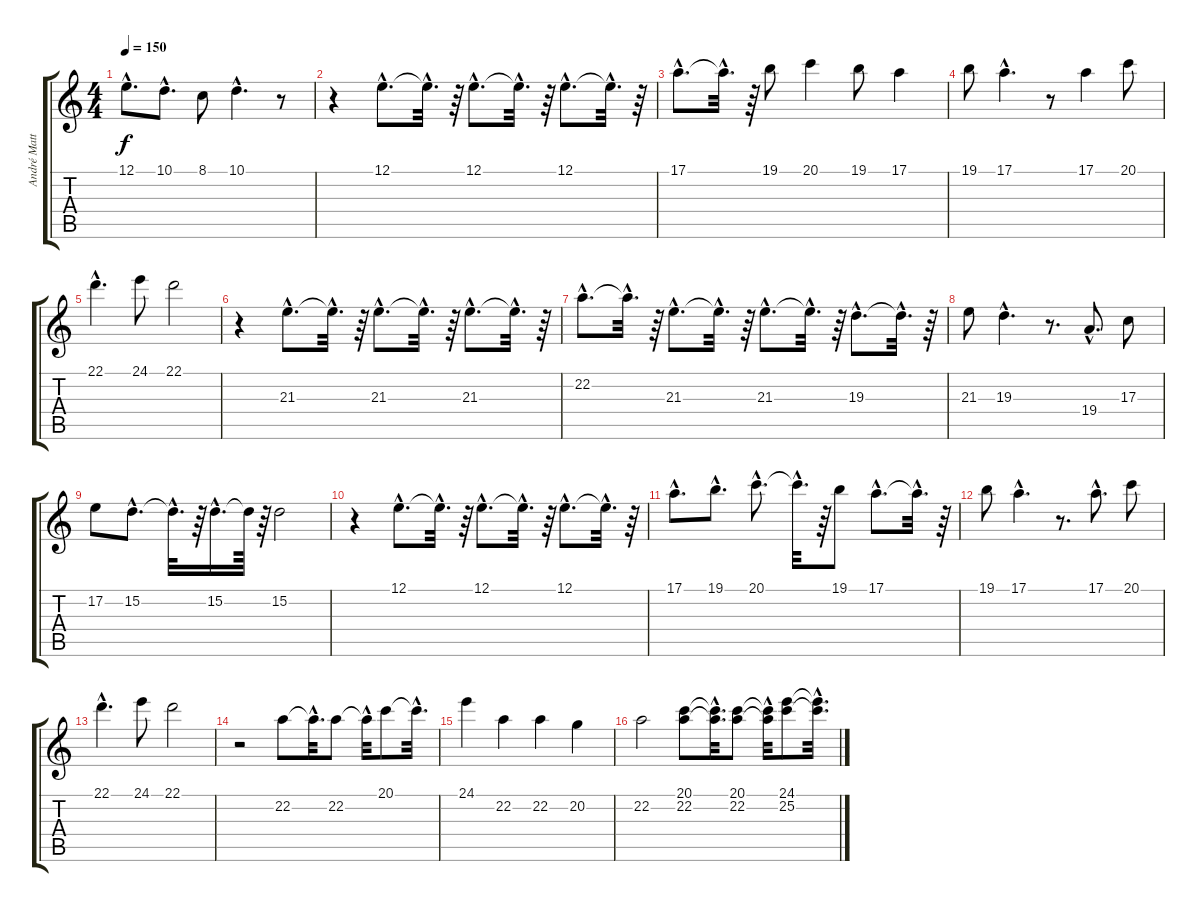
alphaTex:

\track ("André Mattos (Vocals)" "André Matt") {instrument stringensemble1}
\staff {score tabs}
\tuning (E4 B3 G3 D3 A2 E2) {hide}
\ts (4 4)
\tempo 150
\clef g2
\ks c
12.1{hac}.8{d dy f} 10.1{hac}.8{d} 8.1.8 10.1{hac}.4{d} r.8 |
r.4 12.1{hac}.8{d} 12.1{hac t}.32{d} r.64 12.1{hac}.8{d} 12.1{hac t}.32{d} r.64 12.1{hac}.8{d} 12.1{hac t}.32{d} r.64 |
17.1{hac}.8{d} 17.1{hac t}.32{d} r.64 19.1.8 20.1.4 19.1.8 17.1.4 |
19.1.8 17.1{hac}.4{d} r.8 17.1.4 20.1.8 |
22.1{hac}.4{d} 24.1.8 22.1.2 |
r.4 21.3{hac}.8{d} 21.3{hac t}.32{d} r.64 21.3{hac}.8{d} 21.3{hac t}.32{d} r.64 21.3{hac}.8{d} 21.3{hac t}.32{d} r.64 |
22.2{hac}.8{d} 22.2{hac t}.32{d} r.64 21.3{hac}.8{d} 21.3{hac t}.32{d} r.64 21.3{hac}.8{d} 21.3{hac t}.32{d} r.64 19.3{hac}.8{d} 19.3{hac t}.32{d} r.64 |
21.3.8 19.3{hac}.4{d} r.8{d} 19.4{hac}.8{d} 17.3.8 |
17.2.8 15.2{hac}.8{d} 15.2{hac t}.32{d} r.64 15.2{hac}.16{d} 15.2{t}.64 r.64 15.2.2 |
r.4 12.1{hac}.8{d} 12.1{hac t}.32{d} r.64 12.1{hac}.8{d} 12.1{hac t}.32{d} r.64 12.1{hac}.8{d} 12.1{hac t}.32{d} r.64 |
17.1{hac}.8{d} 19.1{hac}.8{d} 20.1{hac}.8{d} 20.1{hac t}.32{d} r.64 19.1.8 17.1{hac}.8{d} 17.1{hac t}.32{d} r.64 |
19.1.8 17.1{hac}.4{d} r.8{d} 17.1{hac}.8{d} 20.1.8 |
22.1{hac}.4{d} 24.1.8 22.1.2 |
r.2 22.2.8 22.2{hac t}.32{d} 22.2.8 22.2{hac t}.32 20.1.8 20.1{hac t}.32{d} |
24.1.4 22.2.4 22.2.4 20.2.4 |
22.2.2 (20.1 22.2).8 (20.1{hac t} 22.2{hac t}).32{d} (20.1 22.2).8 (20.1{hac t} 22.2{hac t}).32 (24.1 25.2).8 (24.1{hac t} 25.2{hac t}).32{d}
